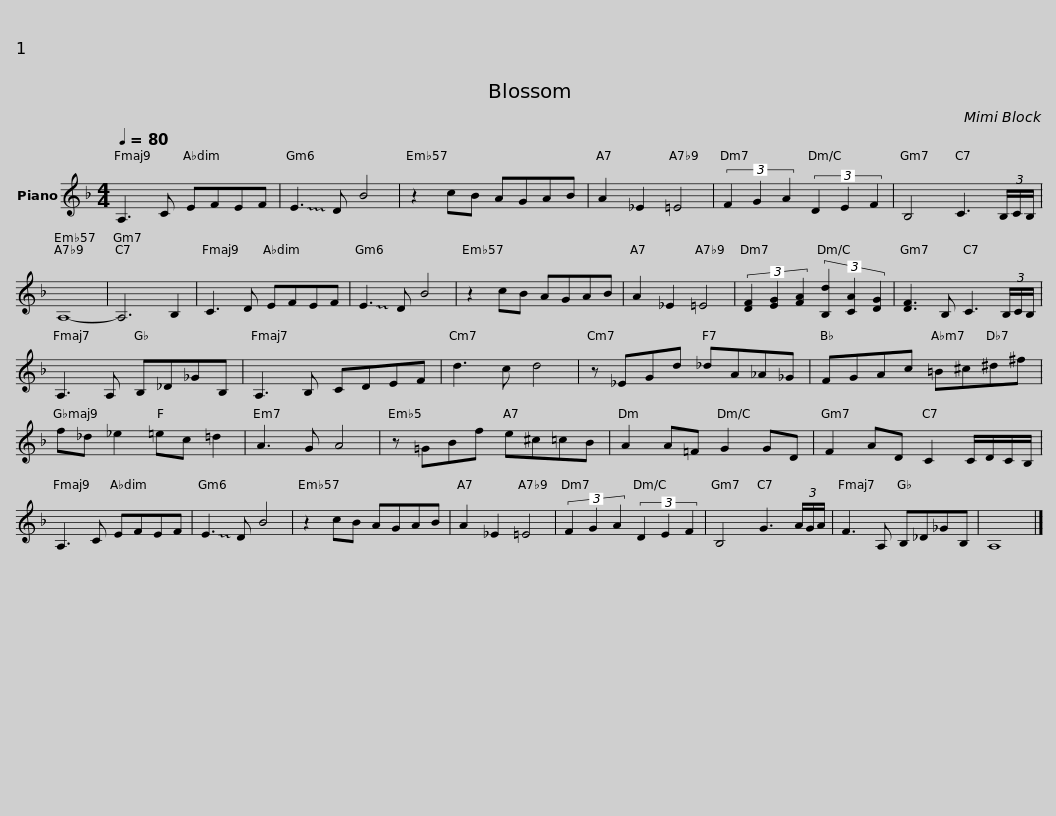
X:1
L:1/8
Q:1/4=80
M:4/4
I:linebreak $
K:F
V:1 treble
V:1
 A,3 C EFEF | !~(!E3 !~)!D B4 | z2 cB AGAB | A2 _E2 =E4 | (3F2 G2 A2 (3D2 E2 F2 | %5
 B,4 C3 (3B,/C/B,/ |$ A,8- | A,6 B,2 | C3 D EFEF | !~(!E3 !~)!D B4 | %10
 z2 cB AGAB | A2 _E2 =E4 |$ (3[DF]2 [EG]2 [FA]2 (3[B,d]2 [CA]2 [DG]2 | [DF]3 B, C3 (3B,/C/B,/ | A,3 A, B,_D_GB, | %15
 A,3 B, CDEF | d3 c d4 |$ z _EGd _dA_A_G | FGAc =B^c^d^f | f_d _e2 =ec =d2 | %20
 A3 G A4 |$ z =GBf e^c=cB | A2 A=F G2 GD | F2 AD C2 C/D/C/B,/ | A,3 C EFEF | %25
 !~(!E3 !~)!D B4 |$ z2 cB AGAB | A2 _E2 =E4 | (3F2 G2 A2 (3D2 E2 F2 | B,4 G3 (3A/G/A/ | %30
 F3 A, B,_D_GB, | A,8 |] %32
